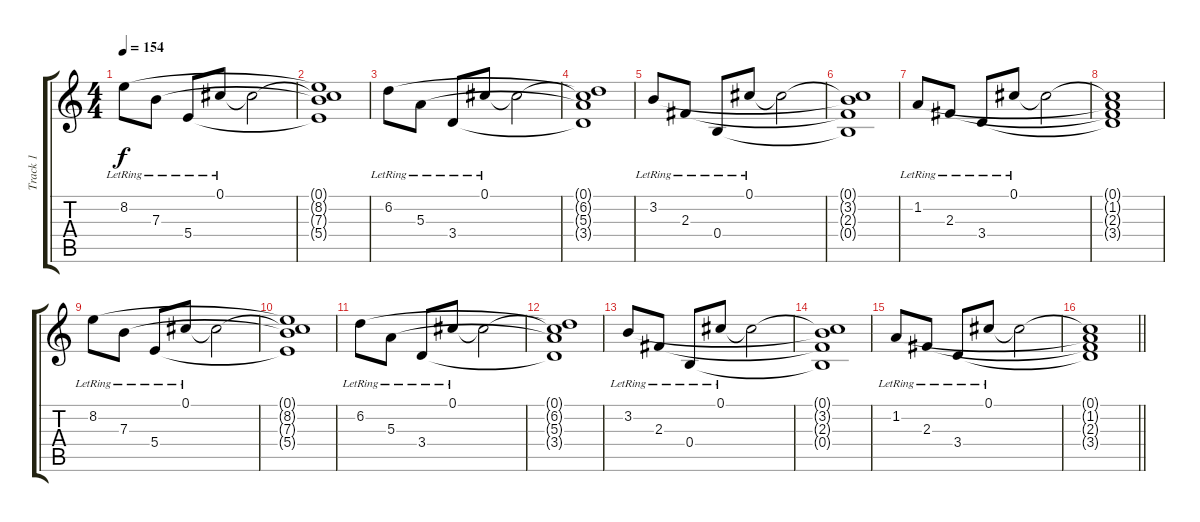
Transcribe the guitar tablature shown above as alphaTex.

\track ("Track 1" "Track 1") {instrument distortionguitar}
\staff {score tabs}
\tuning (Db4 Ab3 E3 B2 Gb2 B1) {hide}
\ts (4 4)
\section ("" "")
\tempo 154
\clef g2
\ks c
8.2{lr}.8{dy f} 7.3{lr}.8 5.4{lr}.8 0.1{lr}.8 0.1{t}.2 |
(0.1{t} 8.2{t} 7.3{t} 5.4{t}).1 |
6.2{lr}.8 5.3{lr}.8 3.4{lr}.8 0.1{lr}.8 0.1{t}.2 |
(0.1{t} 6.2{t} 5.3{t} 3.4{t}).1 |
3.2{lr}.8 2.3{lr}.8 0.4{lr}.8 0.1{lr}.8 0.1{t}.2 |
(0.1{t} 3.2{t} 2.3{t} 0.4{t}).1 |
1.2{lr}.8 2.3{lr}.8 3.4{lr}.8 0.1{lr}.8 0.1{t}.2 |
(0.1{t} 1.2{t} 2.3{t} 3.4{t}).1 |
8.2{lr}.8 7.3{lr}.8 5.4{lr}.8 0.1{lr}.8 0.1{t}.2 |
(0.1{t} 8.2{t} 7.3{t} 5.4{t}).1 |
6.2{lr}.8 5.3{lr}.8 3.4{lr}.8 0.1{lr}.8 0.1{t}.2 |
(0.1{t} 6.2{t} 5.3{t} 3.4{t}).1 |
3.2{lr}.8 2.3{lr}.8 0.4{lr}.8 0.1{lr}.8 0.1{t}.2 |
(0.1{t} 3.2{t} 2.3{t} 0.4{t}).1 |
1.2{lr}.8 2.3{lr}.8 3.4{lr}.8 0.1{lr}.8 0.1{t}.2 |
\barLineRight lightlight
(0.1{t} 1.2{t} 2.3{t} 3.4{t}).1
